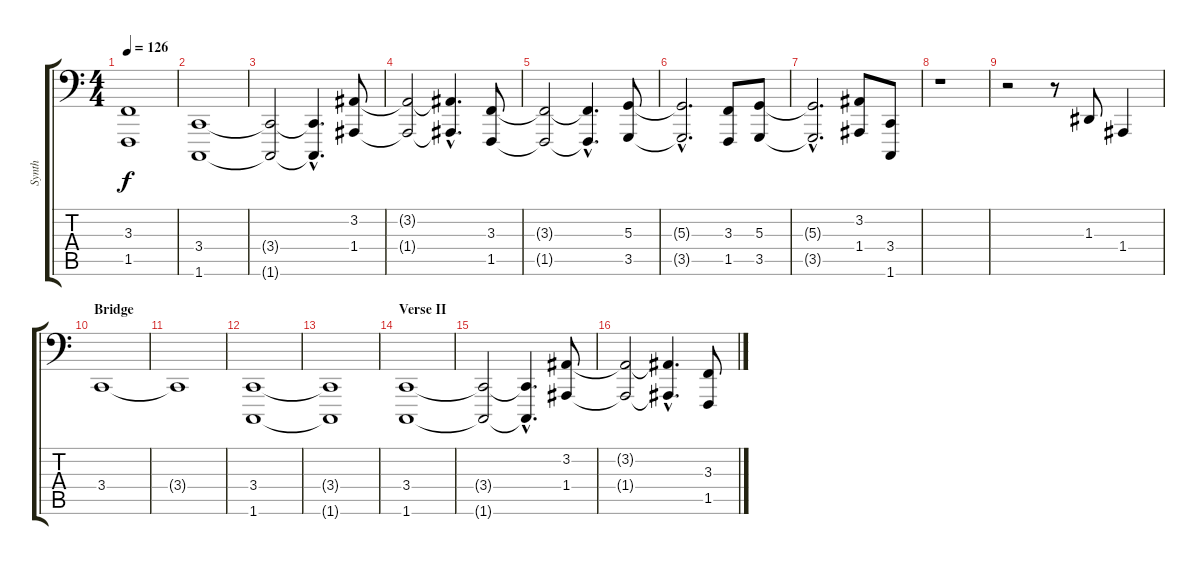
\track ("Synth" "Synth") {instrument lead2sawtooth}
\staff {score tabs}
\tuning (C3 G2 D2 A1 E1 B0) {hide}
\ts (4 4)
\tempo 126
\clef f4
\ks c
(3.3{t} 1.5{t}).1{dy f} |
(3.4 1.6).1 |
(3.4{t} 1.6{t}).2 (3.4{hac t} 1.6{hac t}).4{d} (3.2 1.4).8 |
(3.2{t} 1.4{t}).2 (3.2{hac t} 1.4{hac t}).4{d} (3.3 1.5).8 |
(3.3{t} 1.5{t}).2 (3.3{hac t} 1.5{hac t}).4{d} (5.3 3.5).8 |
(5.3{hac t} 3.5{hac t}).2{d} (3.3 1.5).8 (5.3 3.5).8 |
(5.3{hac t} 3.5{hac t}).2{d} (3.2 1.4).8 (3.4 1.6).8 |
r.1 |
r.2 r.8 1.3.8 1.4.4 |
\section ("" "Bridge")
3.4.1 |
3.4{t}.1 |
(3.4 1.6).1 |
(3.4{t} 1.6{t}).1 |
\section ("" "Verse II")
(3.4 1.6).1 |
(3.4{t} 1.6{t}).2 (3.4{hac t} 1.6{hac t}).4{d} (3.2 1.4).8 |
(3.2{t} 1.4{t}).2 (3.2{hac t} 1.4{hac t}).4{d} (3.3 1.5).8
